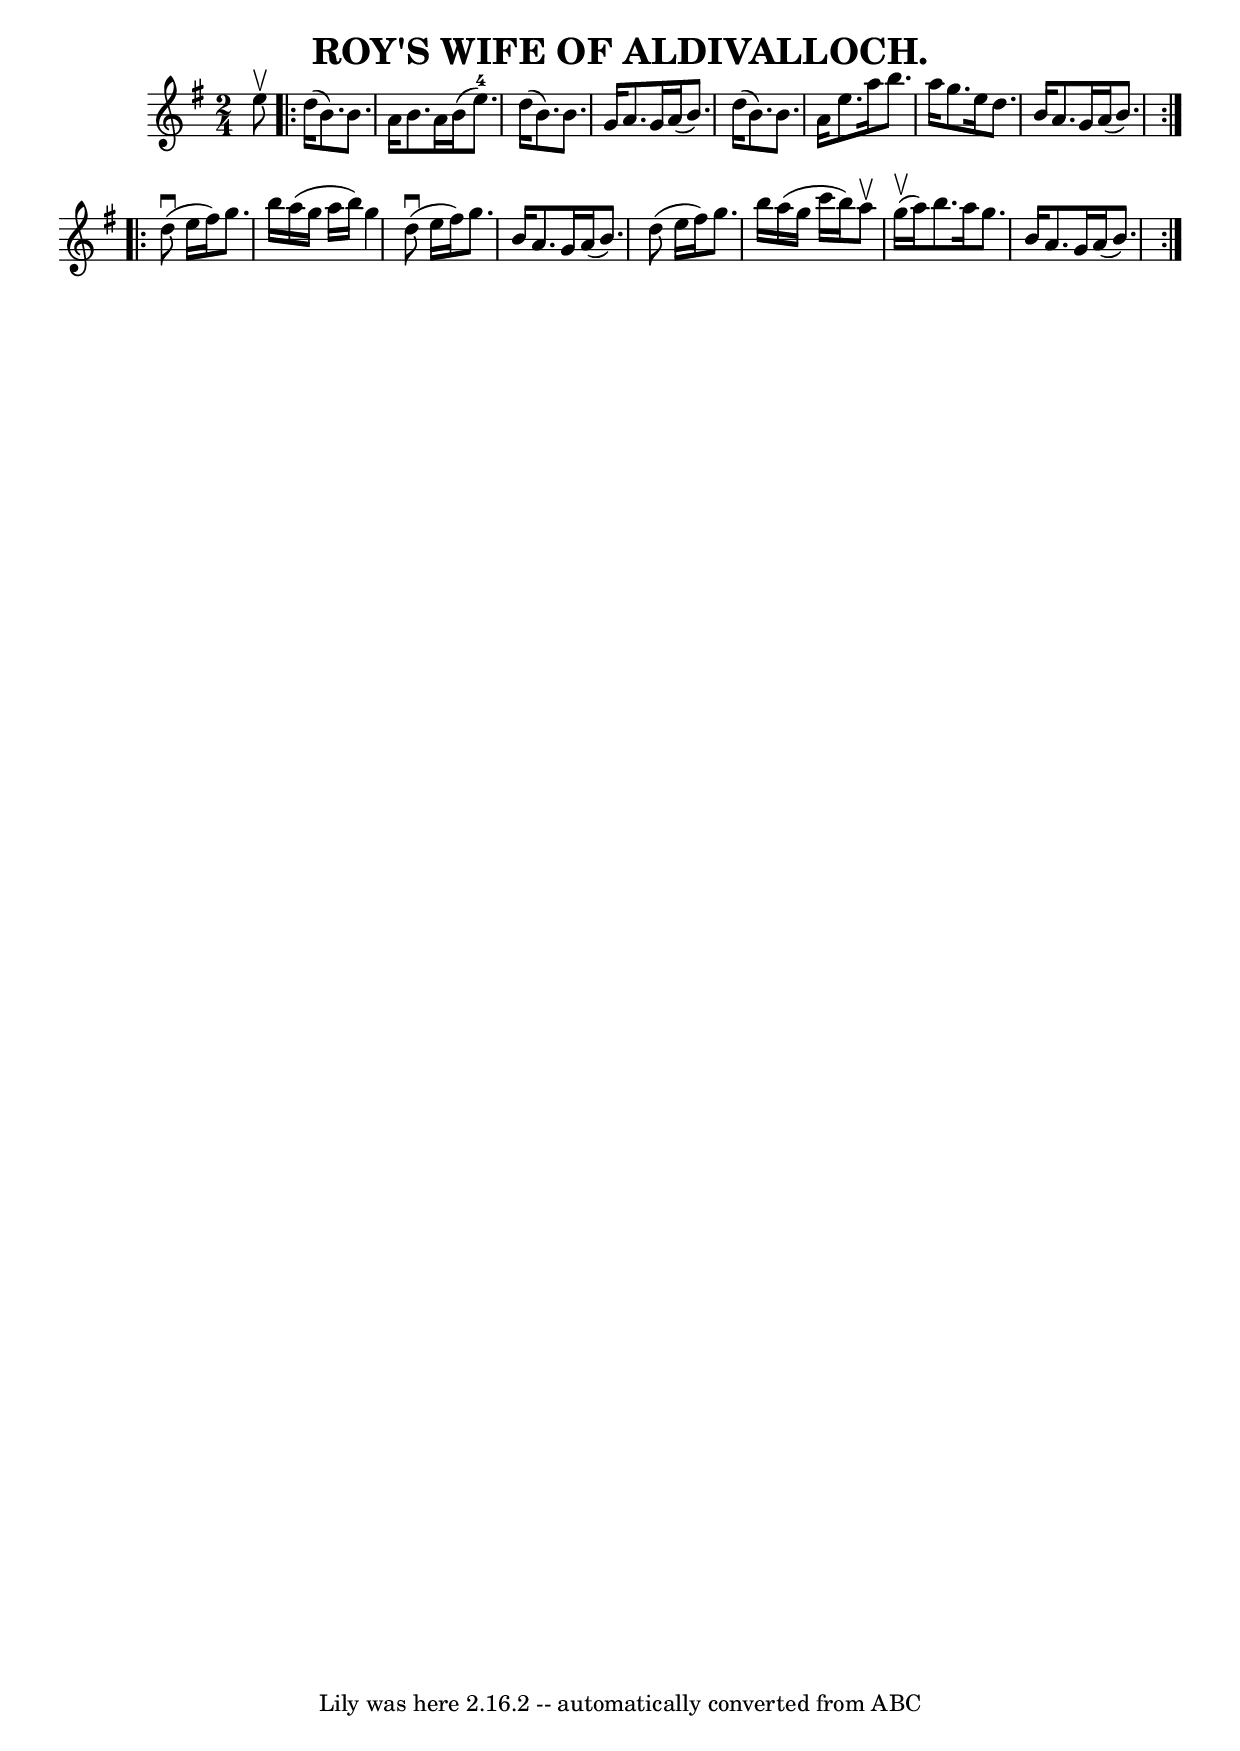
\version "2.16.2"
\include "Mammoth.ily"
\header {
  %% book = "Coles pg 26.7"
  crossRefNumber = "7"
  footnotes = "\\\\ROY'S WIFE. -- First couple join right hands and balance, [4 bars],\\\\down the centre [4 bars], balance at: the foot [4 bars],\\\\cross 4 hands with second couple, back with left hands [3 bars]"
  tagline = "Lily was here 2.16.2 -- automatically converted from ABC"
  title = "ROY'S WIFE OF ALDIVALLOCH."

}
voicedefault =  {


  \time 2/4 
  \key g \major
  e''8^\upbow 
  \repeat volta 2 {
    d''16 (b'8.)        b'8. a'16   |
    b'8. a'16 b'16 (e''8.-4) |
         d''16 (b'8.) b'8. g'16   |
    a'8. g'16 a'16 (b'8.)  |
    d''16 (b'8.) b'8. a'16  |
    e''8. a''16         b''8. a''16   |
    g''8. e''16 d''8. b'16  |
    a'8.    
    g'16 a'16 (b'8.) 
  }     
  \repeat volta 2 {
    d''8 (^\downbow e''16        fis''16) g''8. b''16   |
    a''16 (g''16 a''16 b''16)      g''4   |
    d''8 (^\downbow e''16 fis''16) g''8. b'16   |
    a'8. g'16 a'16 (b'8.) |
    d''8 (e''16         fis''16) g''8. b''16   |
    a''16 (g''16 c'''16 b''16)      a''8^\upbow g''16 (^\upbow a''16)  |
    b''8. a''16         g''8. b'16   |
    a'8. g'16 a'16 (b'8.) 
  }   

}

\score{
  <<

    \context Staff="default"
    {
      \voicedefault 
      
    }

  >>
  \layout {
    
  }
  \midi {
  }

}
